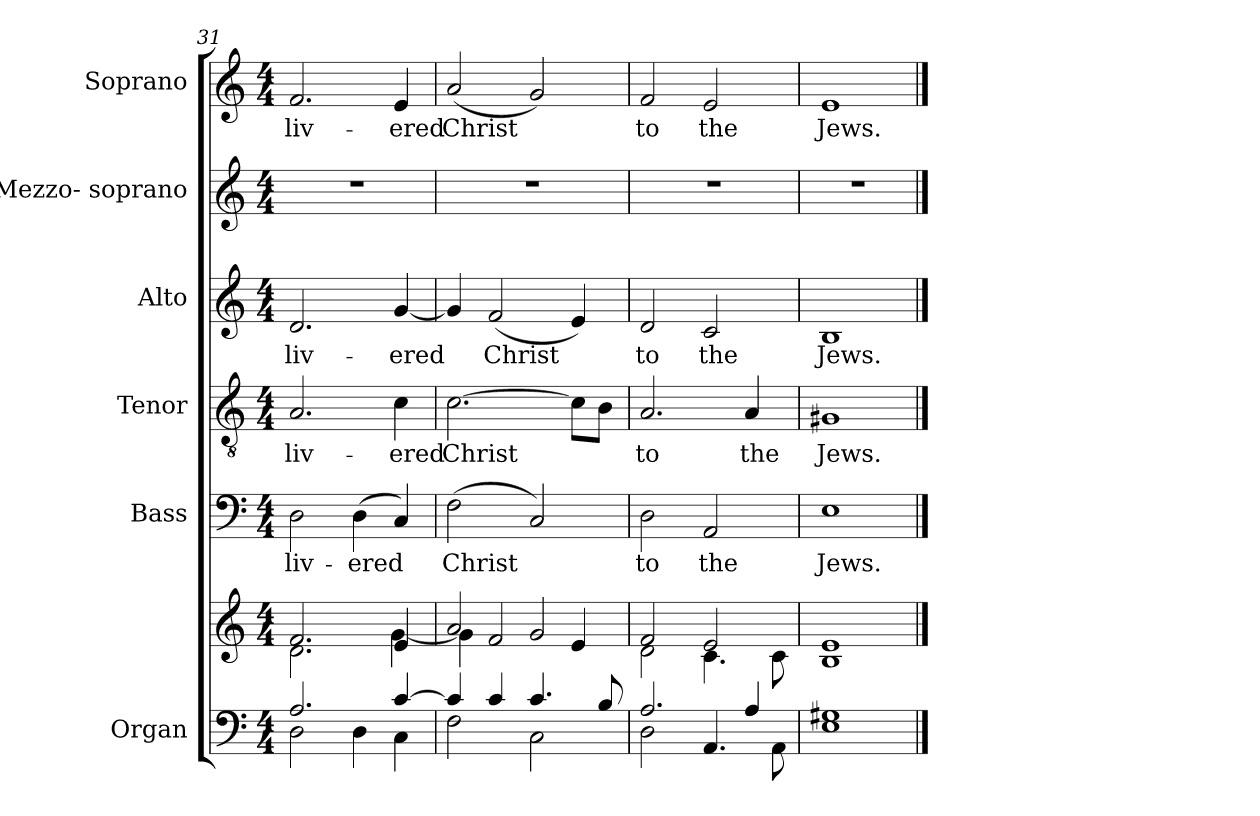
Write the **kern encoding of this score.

**kern	**kern	**kern	**text	**kern	**text	**kern	**text	**kern	**kern	**text
*part6	*part6	*part5	*part5	*part4	*part4	*part3	*part3	*part2	*part1	*part1
*staff7	*staff6	*staff5	*staff5	*staff4	*staff4	*staff3	*staff3	*staff2	*staff1	*staff1
*I"Organ	*	*I"Bass	*	*I"Tenor	*	*I"Alto	*	*I"Mezzo- soprano	*I"Soprano	*
*I'Org.	*	*I'B	*	*I'T.	*	*I'A	*	*I'M-S.	*I'S	*
!!LO:PB:g=z
*clefF4	*clefG2	*clefF4	*	*clefGv2	*	*clefG2	*	*clefG2	*clefG2	*
*	*	*	*	*ITrd7c12	*	*	*	*	*	*
*k[]	*k[]	*k[]	*	*k[]	*	*k[]	*	*k[]	*k[]	*
*C:	*C:	*C:	*	*C:	*	*C:	*	*C:	*C:	*
*M4/4	*M4/4	*M4/4	*	*M4/4	*	*M4/4	*	*M4/4	*M4/4	*
=31	=31	=31	=31	=31	=31	=31	=31	=31	=31	=31
*^	*^	*	*	*	*	*	*	*	*	*
!	!	!	!	!	!LO:LY:b:color=#000000	!	!	!	!	!	!	!
!	!	!	!	!	!	!	!LO:LY:b:color=#000000	!	!	!	!	!
!	!	!	!	!	!	!	!	!	!LO:LY:b:color=#000000	!	!	!
!	!	!	!	!	!	!	!	!	!	!	!	!LO:LY:b:color=#000000
2.Ai/	2Di\	2.fi/	2.di\	2Di\	-liv-	2.AAi/	-liv-	2.di/	-liv-	1r	2.fi/	-liv-
!	!	!	!	!	!LO:LY:b:color=#000000	!	!	!	!	!	!	!
.	4Di\	.	.	(4Di\	-ered	.	.	.	.	.	.	.
!	!	!	!	!	!	!	!LO:LY:b:color=#000000	!	!	!	!	!
!	!	!	!	!	!	!	!	!	!LO:LY:b:color=#000000	!	!	!
!	!	!	!	!	!	!	!	!	!	!	!	!LO:LY:b:color=#000000
[4ci/	4Ci\	4ei/	[4gi\	4Ci/)	.	4Ci\	-ered	[4gi/	-ered	.	4ei/	-ered
=32	=32	=32	=32	=32	=32	=32	=32	=32	=32	=32	=32	=32
!	!	!	!	!	!LO:LY:b:color=#000000	!	!	!	!	!	!	!
!	!	!	!	!	!	!	!LO:LY:b:color=#000000	!	!	!	!	!
!	!	!	!	!	!	!	!	!	!	!	!	!LO:LY:b:color=#000000
4ci/]	2Fi\	2ai/	4gi\]	(2Fi\	Christ	[2.Ci\	Christ	4gi/]	.	1r	(2ai/	Christ
!	!	!	!	!	!	!	!	!	!LO:LY:b:color=#000000	!	!	!
4ci/	.	.	2fi/	.	.	.	.	(2fi/	Christ	.	.	.
4.ci/	2Ci\	2gi/	.	2Ci/)	.	.	.	.	.	.	2gi/)	.
.	.	.	4ei/	.	.	8Ci\L]	.	4ei/)	.	.	.	.
8Bi/	.	.	.	.	.	8BBi\J	.	.	.	.	.	.
=33	=33	=33	=33	=33	=33	=33	=33	=33	=33	=33	=33	=33
!	!	!	!	!	!LO:LY:b:color=#000000	!	!	!	!	!	!	!
!	!	!	!	!	!	!	!LO:LY:b:color=#000000	!	!	!	!	!
!	!	!	!	!	!	!	!	!	!LO:LY:b:color=#000000	!	!	!
!	!	!	!	!	!	!	!	!	!	!	!	!LO:LY:b:color=#000000
2.Ai/	2Di\	2fi/	2di\	2Di\	to	2.AAi/	to	2di/	to	1r	2fi/	to
!	!	!	!	!	!LO:LY:b:color=#000000	!	!	!	!	!	!	!
!	!	!	!	!	!	!	!	!	!LO:LY:b:color=#000000	!	!	!
!	!	!	!	!	!	!	!	!	!	!	!	!LO:LY:b:color=#000000
.	4.AAi/	2ei/	4.ci\	2AAi/	the	.	.	2ci/	the	.	2ei/	the
!	!	!	!	!	!	!	!LO:LY:b:color=#000000	!	!	!	!	!
4Ai/	.	.	.	.	.	4AAi/	the	.	.	.	.	.
.	8AAi\	.	8ci\	.	.	.	.	.	.	.	.	.
=34	=34	=34	=34	=34	=34	=34	=34	=34	=34	=34	=34	=34
!	!	!	!	!	!LO:LY:b:color=#000000	!	!	!	!	!	!	!
!	!	!	!	!	!	!	!LO:LY:b:color=#000000	!	!	!	!	!
!	!	!	!	!	!	!	!	!	!LO:LY:b:color=#000000	!	!	!
!	!	!	!	!	!	!	!	!	!	!	!	!LO:LY:b:color=#000000
1G#Xi	1Ei	1ei	1Bi	1Ei	Jews.	1GG#Xi	Jews.	1Bi	Jews.	1r	1ei	Jews.
*v	*v	*	*	*	*	*	*	*	*	*	*	*
*	*v	*v	*	*	*	*	*	*	*	*	*
==	==	==	==	==	==	==	==	==	==	==
*-	*-	*-	*-	*-	*-	*-	*-	*-	*-	*-
